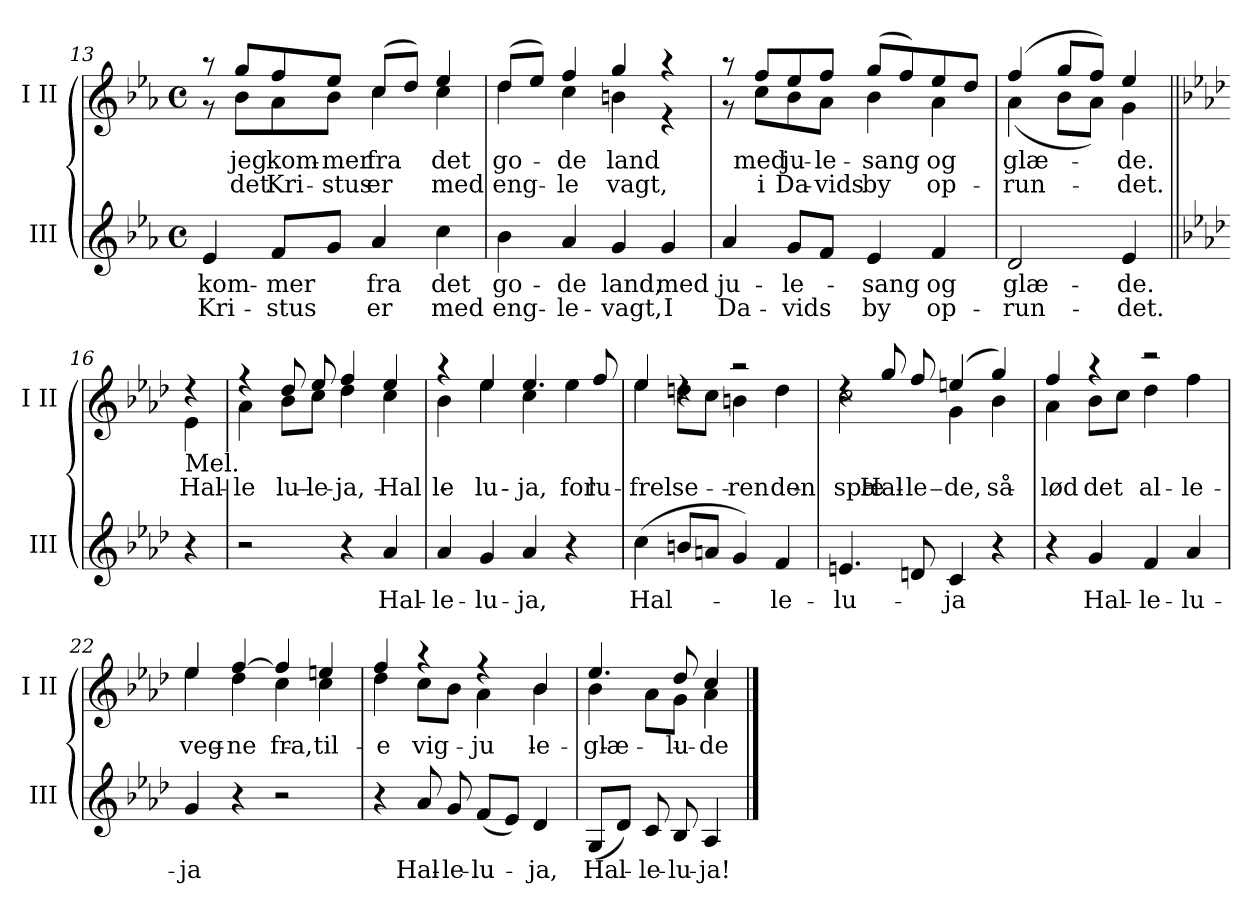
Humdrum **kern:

**kern	**text	**text	**kern	**text	**text
*part2	*part2	*part2	*part1	*part1	*part1
*staff2	*staff2	*staff2	*staff1	*staff1	*staff1
*I"III	*	*	*I"I II	*	*
*I'III	*	*	*I'I II	*	*
*clefG2	*	*	*clefG2	*	*
*k[b-e-a-]	*	*	*k[b-e-a-]	*	*
*M4/4	*	*	*M4/4	*	*
*met(c)	*	*	*met(c)	*	*
=13	=13	=13	=13	=13	=13
!	!LO:LY:b	!LO:LY:b	!	!	!
*	*	*	*^	*	*
4e-/	kom-	Kri-	8r	8r	.	.
!	!	!	!	!	!LO:LY:b	!LO:LY:b
.	.	.	8gg/L	8b-\L	jeg	det
!	!LO:LY:b	!LO:LY:b	!	!	!LO:LY:b	!LO:LY:b
8f/L	-mer	-stus	8ff/	8a-\	kom-	Kri-
!	!	!	!	!	!LO:LY:b	!LO:LY:b
8g/J	.	.	8ee-/J	8b-\J	-mer	-stus
!	!LO:LY:b	!LO:LY:b	!	!	!LO:LY:b	!LO:LY:b
4a-/	fra	er	(>8cc/L	4cc\	fra	er
.	.	.	8dd/J)	.	.	.
!	!LO:LY:b	!LO:LY:b	!	!	!LO:LY:b	!LO:LY:b
4cc\	det	med	4ee-/	4cc\	det	med
=14	=14	=14	=14	=14	=14	=14
!	!LO:LY:b	!LO:LY:b	!	!	!LO:LY:b	!LO:LY:b
4b-\	go-	eng-	(>8dd/L	4dd\	go-	eng-
.	.	.	8ee-/J)	.	.	.
!	!LO:LY:b	!LO:LY:b	!	!	!LO:LY:b	!LO:LY:b
4a-/	-de	-le-	4ff/	4cc\	-de	-le
!	!LO:LY:b	!LO:LY:b	!	!	!LO:LY:b	!LO:LY:b
4g/	land,	-vagt,	4gg/	4bn\	land	vagt,
!	!LO:LY:b	!LO:LY:b	!	!	!	!
4g/	med	I	4r	4r	.	.
=15	=15	=15	=15	=15	=15	=15
!	!LO:LY:b	!LO:LY:b	!	!	!	!
4a-/	ju-	Da-	8r	8r	.	.
!	!	!	!	!	!LO:LY:b	!LO:LY:b
.	.	.	8ff/L	8cc\L	med	i
!	!LO:LY:b	!LO:LY:b	!	!	!LO:LY:b	!LO:LY:b
8g/L	-le-	-vids	8ee-/	8b-\	ju-	Da-
!	!	!	!	!	!LO:LY:b	!LO:LY:b
8f/J	.	.	8ff/J	8a-\J	-le-	-vids
!	!LO:LY:b	!LO:LY:b	!	!	!LO:LY:b	!LO:LY:b
4e-/	-sang	by	(>8gg/L	4b-\	-sang	by
.	.	.	8ff/)	.	.	.
!	!LO:LY:b	!LO:LY:b	!	!	!LO:LY:b	!LO:LY:b
4f/	og	op-	8ee-/	4a-\	og	op-
.	.	.	8dd/J	.	.	.
!!LO:LB:g=z	!!
=16	=16	=16	=16	=16	=16	=16
!	!LO:LY:b	!LO:LY:b	!	!	!LO:LY:b	!LO:LY:b
2d/	glæ-	-run-	(>4ff/	(<4a-\	glæ-	-run-
.	.	.	8gg/L	8b-\L	.	.
.	.	.	8ff/J)	8a-\J)	.	.
!	!LO:LY:b	!LO:LY:b	!	!	!LO:LY:b	!LO:LY:b
4e-/	-de.	-det.	4ee-/	4g\	-de.	-det.
!!LO:PB:g=z	!!
=16X2||	=16X2||	=16X2||	=16X2||	=16X2||	=16X2||	=16X2||
*k[b-e-a-d-]	*	*	*k[b-e-a-d-]	*	*	*
!	!	!	!LO:TX:b:t=Mel.	!	!	!
!	!	!	!	!	!LO:LY:b	!
4r	.	.	4r	4e-\	Hal-	.
=17	=17	=17	=17	=17	=17	=17
!	!	!	!	!	!LO:LY:b	!
2r	.	.	4r	4a-\	-le-	.
!	!	!	!	!	!LO:LY:a	!
!	!	!	!	!	!LO:LY:b	!
.	.	.	8dd-/	8b-\L	-lu-	.
!	!	!	!	!	!LO:LY:a	!
.	.	.	8ee-/	8cc\J	-le-	.
!	!	!	!	!	!LO:LY:a	!
!	!	!	!	!	!LO:LY:b	!
4r	.	.	4ff/	4dd-\	-ja,	.
!	!LO:LY:b	!	!	!	!LO:LY:a	!
!	!	!	!	!	!LO:LY:b	!
4a-/	Hal-	.	4ee-/	4cc\	Hal-	.
=18	=18	=18	=18	=18	=18	=18
!	!LO:LY:b	!	!	!	!LO:LY:b	!
4a-/	-le-	.	4r	4b-\	-le-	.
!	!LO:LY:b	!	!	!	!LO:LY:a	!
!	!	!	!	!	!LO:LY:b	!
4g/	-lu-	.	4ee-/	4ee-\	-lu-	.
!	!LO:LY:b	!	!	!	!LO:LY:a	!
!	!	!	!	!	!LO:LY:b	!
4a-/	-ja,	.	4.ee-/	4cc\	-ja,	.
!	!	!	!	!	!LO:LY:b	!
4r	.	.	.	4ee-\	for	.
!	!	!	!	!	!LO:LY:a	!
.	.	.	8ff/	.	lu-	.
=19	=19	=19	=19	=19	=19	=19
!	!LO:LY:b	!	!	!	!LO:LY:a	!
!	!	!	!	!	!LO:LY:b	!
(<4cc\	Hal-	.	4ee-/	4ee-\	frel-	.
!	!	!	!	!	!LO:LY:b	!
8bn/L	.	.	4rdd	8ddn\L	-se-	.
8an/J	.	.	.	8cc\J	.	.
!	!	!	!	!	!LO:LY:b	!
4g/)	.	.	2r	4bn\	-ren	.
!	!LO:LY:b	!	!	!	!LO:LY:b	!
4f/	-le-	.	.	4dd\	den	.
=20	=20	=20	=20	=20	=20	=20
!	!LO:LY:b	!	!	!	!LO:LY:b	!
4.en/	-lu-	.	4rdd	2cc\	spæ-	.
!	!	!	!	!	!LO:LY:a	!
.	.	.	8gg/	.	Hal-	.
!	!	!	!	!	!LO:LY:a	!
8dn/	.	.	8ff/	.	-le-	.
!	!LO:LY:b	!	!	!	!LO:LY:a	!
!	!	!	!	!	!LO:LY:b	!
4c/	-ja	.	(>4een/	4g\	-de,	.
!	!	!	!	!	!LO:LY:b	!
4r	.	.	4gg/)	4b-\	så	.
!!LO:LB:g=z	!!
=21	=21	=21	=21	=21	=21	=21
!	!	!	!	!	!LO:LY:a	!
!	!	!	!	!	!LO:LY:b	!
4r	.	.	4ff/	4a-\	lød	.
!	!LO:LY:b	!	!	!	!LO:LY:b	!
4g/	Hal-	.	4r	8b-\L	det	.
.	.	.	.	8cc\J	.	.
!	!LO:LY:b	!	!	!	!LO:LY:b	!
4f/	-le-	.	2r	4dd-\	al-	.
!	!LO:LY:b	!	!	!	!LO:LY:b	!
4a-/	-lu-	.	.	4ff\	-le-	.
=22	=22	=22	=22	=22	=22	=22
!	!LO:LY:b	!	!	!	!LO:LY:a	!
!	!	!	!	!	!LO:LY:b	!
4g/	-ja	.	4ee-/	4ee-\	-veg-	.
!	!	!	!	!	!LO:LY:a	!
!	!	!	!	!	!LO:LY:b	!
4r	.	.	[4ff/	4dd-\	-ne	.
!	!	!	!	!	!LO:LY:b	!
2r	.	.	4ff/]	4cc\	fra,	.
!	!	!	!	!	!LO:LY:a	!
!	!	!	!	!	!LO:LY:b	!
.	.	.	4een/	4cc\	til	.
=23	=23	=23	=23	=23	=23	=23
!	!	!	!	!	!LO:LY:a	!
!	!	!	!	!	!LO:LY:b	!
4r	.	.	4ff/	4dd-\	e-	.
!	!LO:LY:b	!	!	!	!LO:LY:b	!
8a-/	Hal-	.	4r	8cc\L	-vig	.
!	!LO:LY:b	!	!	!	!	!
8g/	-le-	.	.	8b-\J	.	.
!	!LO:LY:b	!	!	!	!LO:LY:b	!
(<8f/L	-lu-	.	4r	4a-\	ju-	.
8e-/J)	.	.	.	.	.	.
!	!LO:LY:b	!	!	!	!LO:LY:a	!
!	!	!	!	!	!LO:LY:b	!
4d-/	-ja,	.	4b-/	4b-\	-le-	.
=24	=24	=24	=24	=24	=24	=24
!	!LO:LY:b	!	!	!	!LO:LY:a	!
!	!	!	!	!	!LO:LY:b	!
(<8G/L	Hal-	.	4.ee-/	4b-\	-glæ-	.
8d-/J)	.	.	.	.	.	.
!	!LO:LY:b	!	!	!	!	!
8c/	-le-	.	.	8a-\L	.	.
!	!LO:LY:b	!	!	!	!LO:LY:a	!
8B-/	-lu-	.	8dd-/	8g\J	-lu-	.
!	!LO:LY:b	!	!	!	!LO:LY:a	!
!	!	!	!	!	!LO:LY:b	!
4A-/	-ja!	.	4cc/	4a-\	-de	.
*	*	*	*v	*v	*	*
==	==	==	==	==	==
*-	*-	*-	*-	*-	*-
